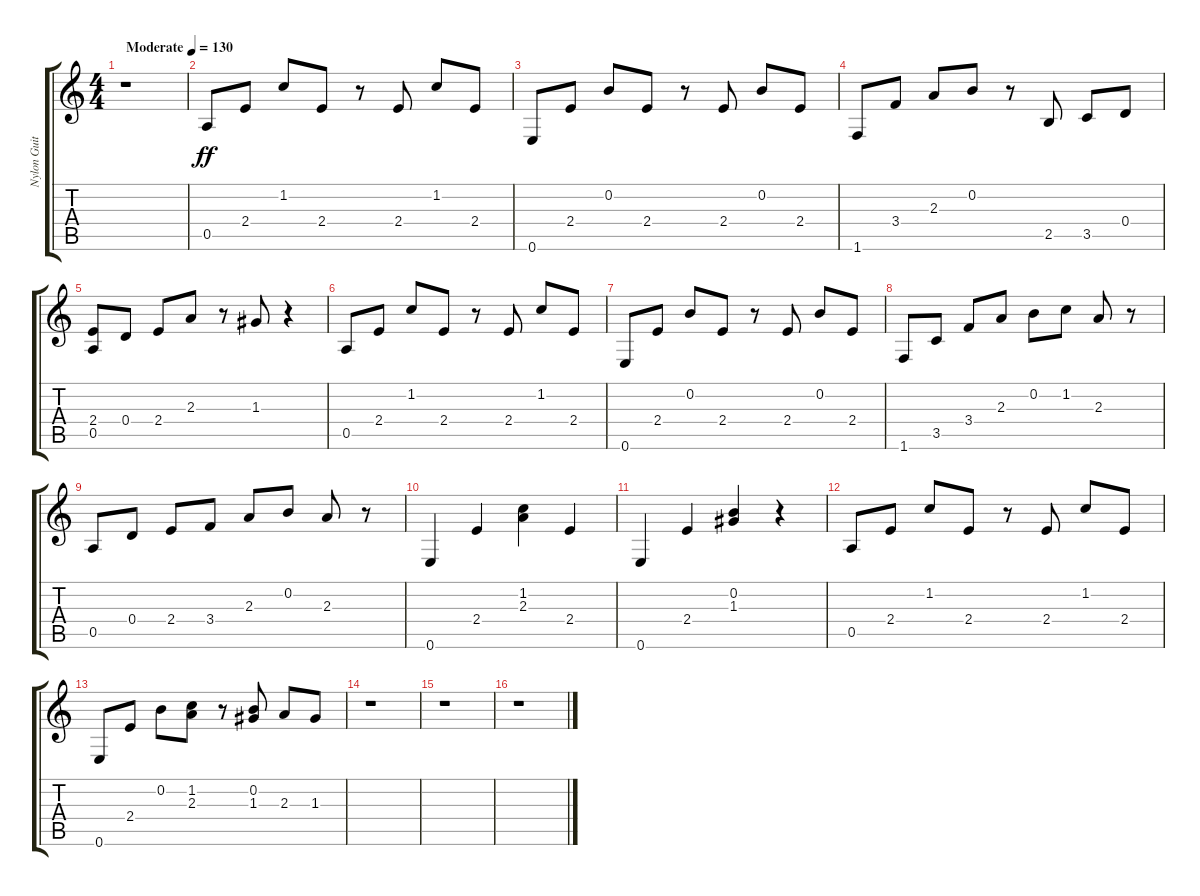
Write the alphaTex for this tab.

\track ("Nylon Guitar" "Nylon Guit") {instrument acousticguitarnylon}
\staff {score tabs}
\tuning (E4 B3 G3 D3 A2 E2) {hide}
\ts (4 4)
\tempo (130 "Moderate")
\clef g2
\ks c
r.1{dy ff instrument acousticguitarnylon} |
0.5.8 2.4.8 1.2.8 2.4.8 r.8 2.4.8 1.2.8 2.4.8 |
0.6.8 2.4.8 0.2.8 2.4.8 r.8 2.4.8 0.2.8 2.4.8 |
1.6.8 3.4.8 2.3.8 0.2.8 r.8 2.5.8 3.5.8 0.4.8 |
(2.4 0.5).8 0.4.8 2.4.8 2.3.8 r.8 1.3.8 r.4 |
0.5.8 2.4.8 1.2.8 2.4.8 r.8 2.4.8 1.2.8 2.4.8 |
0.6.8 2.4.8 0.2.8 2.4.8 r.8 2.4.8 0.2.8 2.4.8 |
1.6.8 3.5.8 3.4.8 2.3.8 0.2.8 1.2.8 2.3.8 r.8 |
0.5.8 0.4.8 2.4.8 3.4.8 2.3.8 0.2.8 2.3.8 r.8 |
0.6.4 2.4.4 (1.2 2.3).4 2.4.4 |
0.6.4 2.4.4 (0.2 1.3).4 r.4 |
0.5.8 2.4.8 1.2.8 2.4.8 r.8 2.4.8 1.2.8 2.4.8 |
0.6.8 2.4.8 0.2.8 (1.2 2.3).8 r.8 (0.2 1.3).8 2.3.8 1.3.8 |
r.1 |
r.1 |
r.1
